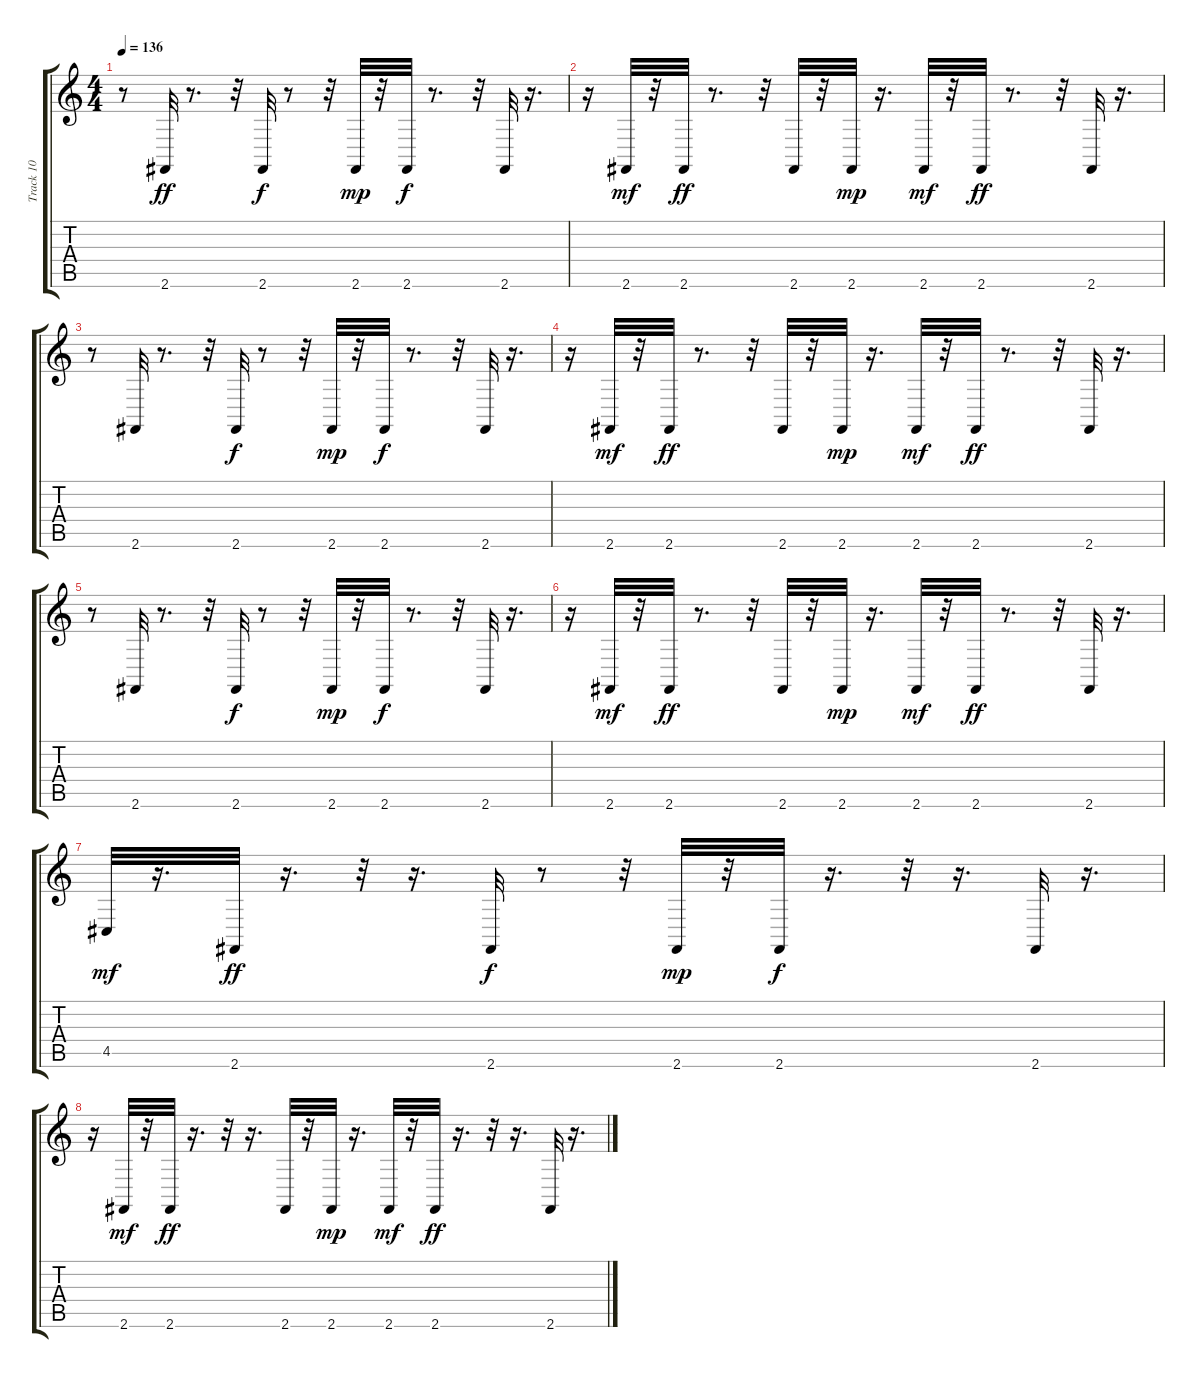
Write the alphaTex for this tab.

\track ("Track 10" "Track 10") {instrument synthdrum}
\staff {score tabs}
\tuning (E4 B3 G3 D3 A2 E2) {hide}
\ts (4 4)
\tempo 136
\clef g2
\ks c
r.8{dy ff} 2.6.32 r.8{d} r.32 2.6.32{dy f} r.8 r.32 2.6.32{dy mp} r.32 2.6.32{dy f} r.8{d} r.32 2.6.32 r.16{d} |
r.16 2.6.32{dy mf} r.32 2.6.32{dy ff} r.8{d} r.32 2.6.32 r.32 2.6.32{dy mp} r.16{d} 2.6.32{dy mf} r.32 2.6.32{dy ff} r.8{d} r.32 2.6.32 r.16{d} |
r.8 2.6.32 r.8{d} r.32 2.6.32{dy f} r.8 r.32 2.6.32{dy mp} r.32 2.6.32{dy f} r.8{d} r.32 2.6.32 r.16{d} |
r.16 2.6.32{dy mf} r.32 2.6.32{dy ff} r.8{d} r.32 2.6.32 r.32 2.6.32{dy mp} r.16{d} 2.6.32{dy mf} r.32 2.6.32{dy ff} r.8{d} r.32 2.6.32 r.16{d} |
r.8 2.6.32 r.8{d} r.32 2.6.32{dy f} r.8 r.32 2.6.32{dy mp} r.32 2.6.32{dy f} r.8{d} r.32 2.6.32 r.16{d} |
r.16 2.6.32{dy mf} r.32 2.6.32{dy ff} r.8{d} r.32 2.6.32 r.32 2.6.32{dy mp} r.16{d} 2.6.32{dy mf} r.32 2.6.32{dy ff} r.8{d} r.32 2.6.32 r.16{d} |
4.5.32{dy mf} r.16{d} 2.6.32{dy ff} r.16{d} r.32 r.16{d} 2.6.32{dy f} r.8 r.32 2.6.32{dy mp} r.32 2.6.32{dy f} r.16{d} r.32 r.16{d} 2.6.32 r.16{d} |
r.16 2.6.32{dy mf} r.32 2.6.32{dy ff} r.16{d} r.32 r.16{d} 2.6.32 r.32 2.6.32{dy mp} r.16{d} 2.6.32{dy mf} r.32 2.6.32{dy ff} r.16{d} r.32 r.16{d} 2.6.32 r.16{d}
